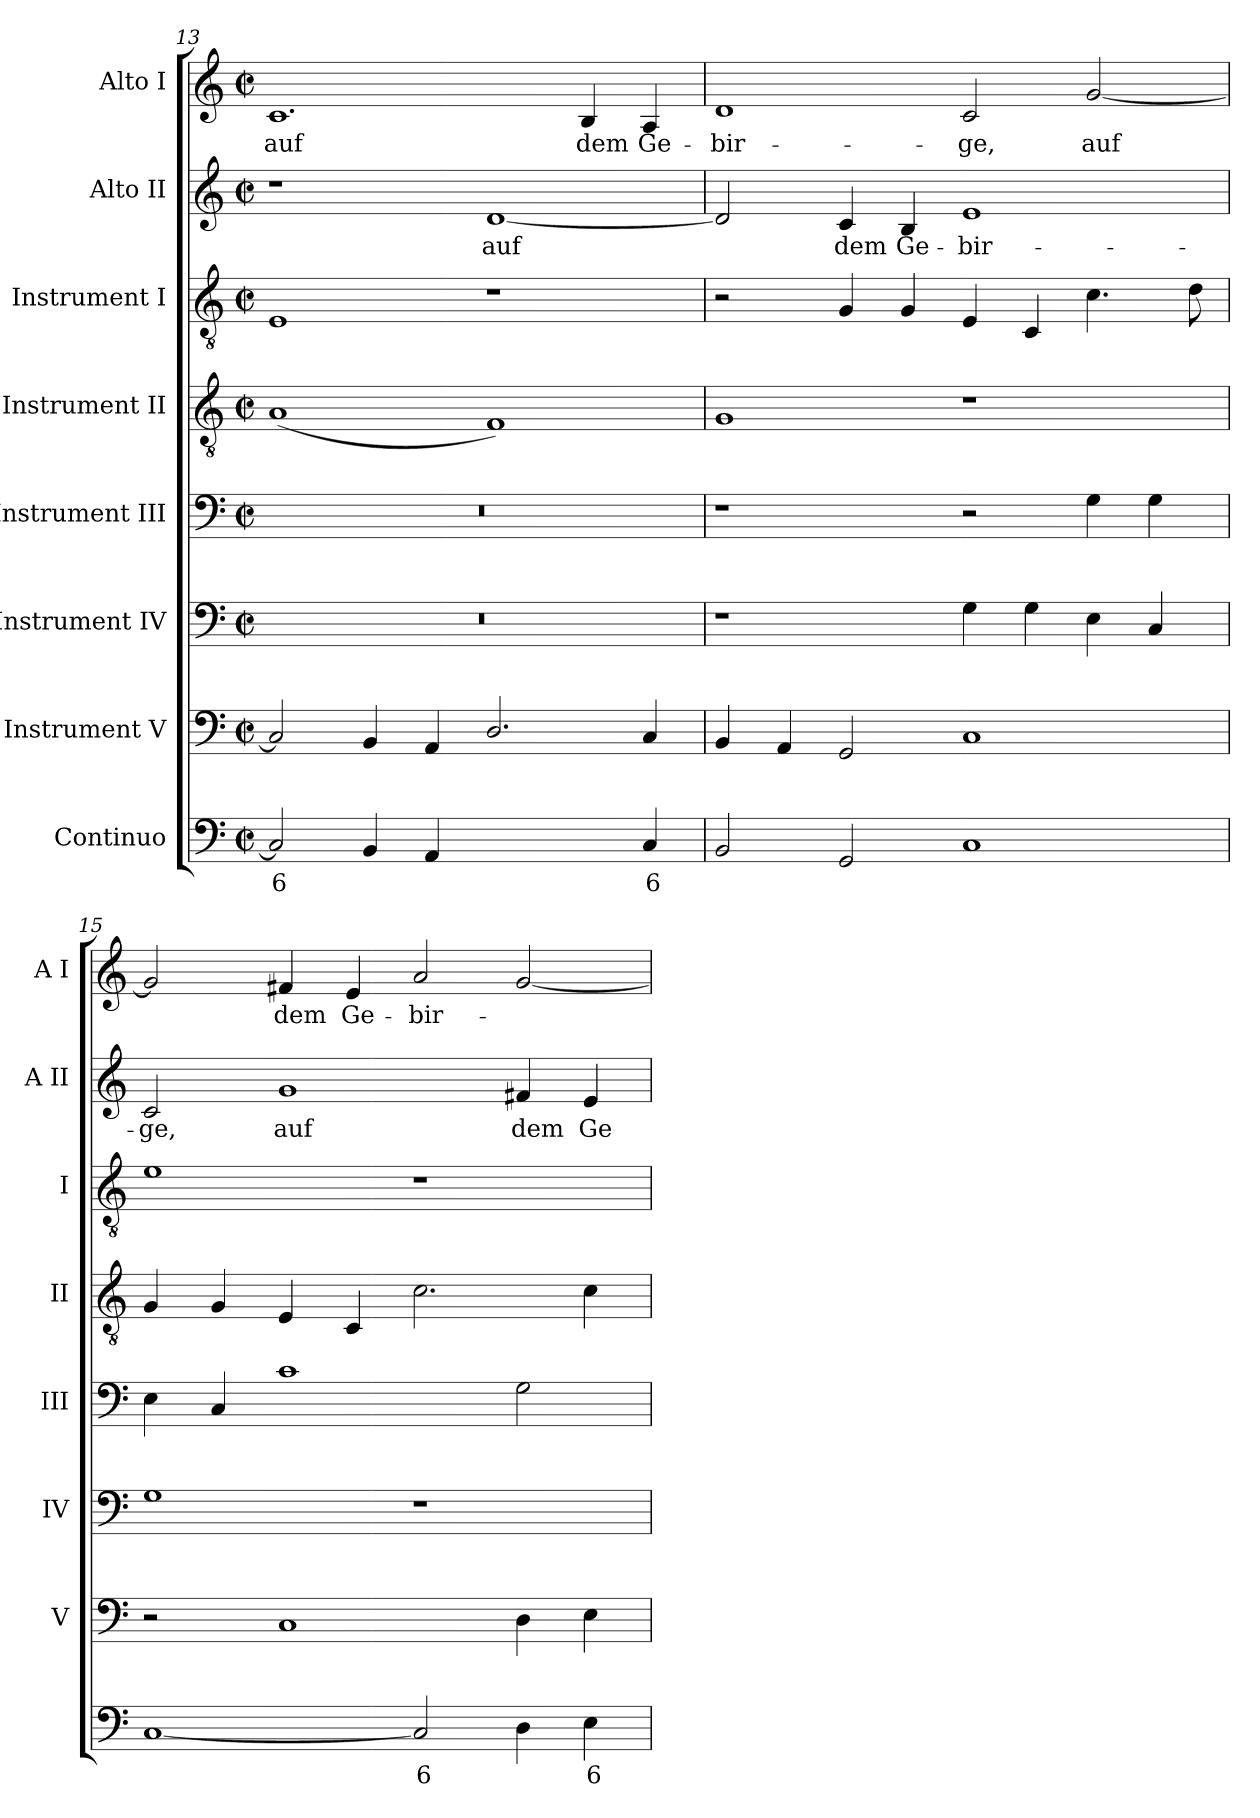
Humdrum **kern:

**kern	**text	**kern	**kern	**kern	**kern	**kern	**kern	**text	**kern	**text
*part8	*part8	*part7	*part6	*part5	*part4	*part3	*part2	*part2	*part1	*part1
*staff8	*staff8	*staff7	*staff6	*staff5	*staff4	*staff3	*staff2	*staff2	*staff1	*staff1
*I"Continuo	*	*I"Instrument V	*I"Instrument IV	*I"Instrument III	*I"Instrument II	*I"Instrument I	*I"Alto II	*	*I"Alto I	*
*	*	*I'V	*I'IV	*I'III	*I'II	*I'I	*I'A II	*	*I'A I	*
*clefF4	*	*clefF4	*clefF4	*clefF4	*clefGv2	*clefGv2	*clefG2	*	*clefG2	*
*k[]	*	*k[]	*k[]	*k[]	*k[]	*k[]	*k[]	*	*k[]	*
*C:	*	*C:	*C:	*C:	*C:	*C:	*C:	*	*C:	*
*M4/2	*	*M4/2	*M4/2	*M4/2	*M4/2	*M4/2	*M4/2	*	*M4/2	*
*met(c|)	*	*met(c|)	*met(c|)	*met(c|)	*met(c|)	*met(c|)	*met(c|)	*	*met(c|)	*
=13	=13	=13	=13	=13	=13	=13	=13	=13	=13	=13
!	!LO:LY:b	!	!	!	!	!	!	!	!	!LO:LY:b
2C]	6	2C]	0r	0r	(<1A	1E	1r	.	1.c	auf
4BB	.	4BB	.	.	.	.	.	.	.	.
4AA	.	4AA	.	.	.	.	.	.	.	.
!	!LO:LY:b	!	!	!	!	!	!	!LO:LY:b	!	!
[2Dyy	7	2.D/	.	.	1F)	1r	[1d	auf	.	.
!	!LO:LY:b	!	!	!	!	!	!	!	!	!LO:LY:b
4Dyy]	6	.	.	.	.	.	.	.	4B	dem
!	!LO:LY:b	!	!	!	!	!	!	!	!	!LO:LY:b
4C	6	4C	.	.	.	.	.	.	4A	Ge-
=14	=14	=14	=14	=14	=14	=14	=14	=14	=14	=14
!	!	!	!	!	!	!	!	!	!	!LO:LY:b
2BB	.	4BB	1r	1r	1G	2r	2d]	.	1d	-bir-
.	.	4AA	.	.	.	.	.	.	.	.
!	!	!	!	!	!	!	!	!LO:LY:b	!	!
2GG	.	2GG	.	.	.	4G	4c	dem	.	.
!	!	!	!	!	!	!	!	!LO:LY:b	!	!
.	.	.	.	.	.	4G	4B	Ge-	.	.
!	!	!	!	!	!	!	!	!LO:LY:b	!	!LO:LY:b
1C	.	1C	4G	2r	1r	4E	1e	-bir-	2c	-ge,
.	.	.	4G	.	.	4C	.	.	.	.
!	!	!	!	!	!	!	!	!	!	!LO:LY:b
.	.	.	4E	4G	.	4.c	.	.	[2g	auf
.	.	.	4C	4G	.	.	.	.	.	.
.	.	.	.	.	.	8d	.	.	.	.
=15	=15	=15	=15	=15	=15	=15	=15	=15	=15	=15
!	!	!	!	!	!	!	!	!LO:LY:b	!	!
[1C	.	2r	1G	4E	4G	1e	2c	-ge,	2g]	.
.	.	.	.	4C	4G	.	.	.	.	.
!	!	!	!	!	!	!	!	!LO:LY:b	!	!LO:LY:b
.	.	1C	.	1c	4E	.	1g	auf	4f#X	dem
!	!	!	!	!	!	!	!	!	!	!LO:LY:b
.	.	.	.	.	4C	.	.	.	4e	Ge-
!	!LO:LY:b	!	!	!	!	!	!	!	!	!LO:LY:b
2C]	6	.	1r	.	2.c	1r	.	.	2a	-bir-
!	!	!	!	!	!	!	!	!LO:LY:b	!	!
4D	.	4D	.	2G	.	.	4f#X	dem	[2g	.
!	!LO:LY:b	!	!	!	!	!	!	!LO:LY:b	!	!
4E	6	4E	.	.	4c	.	4e	Ge-	.	.
=	=	=	=	=	=	=	=	=	=	=
*-	*-	*-	*-	*-	*-	*-	*-	*-	*-	*-
